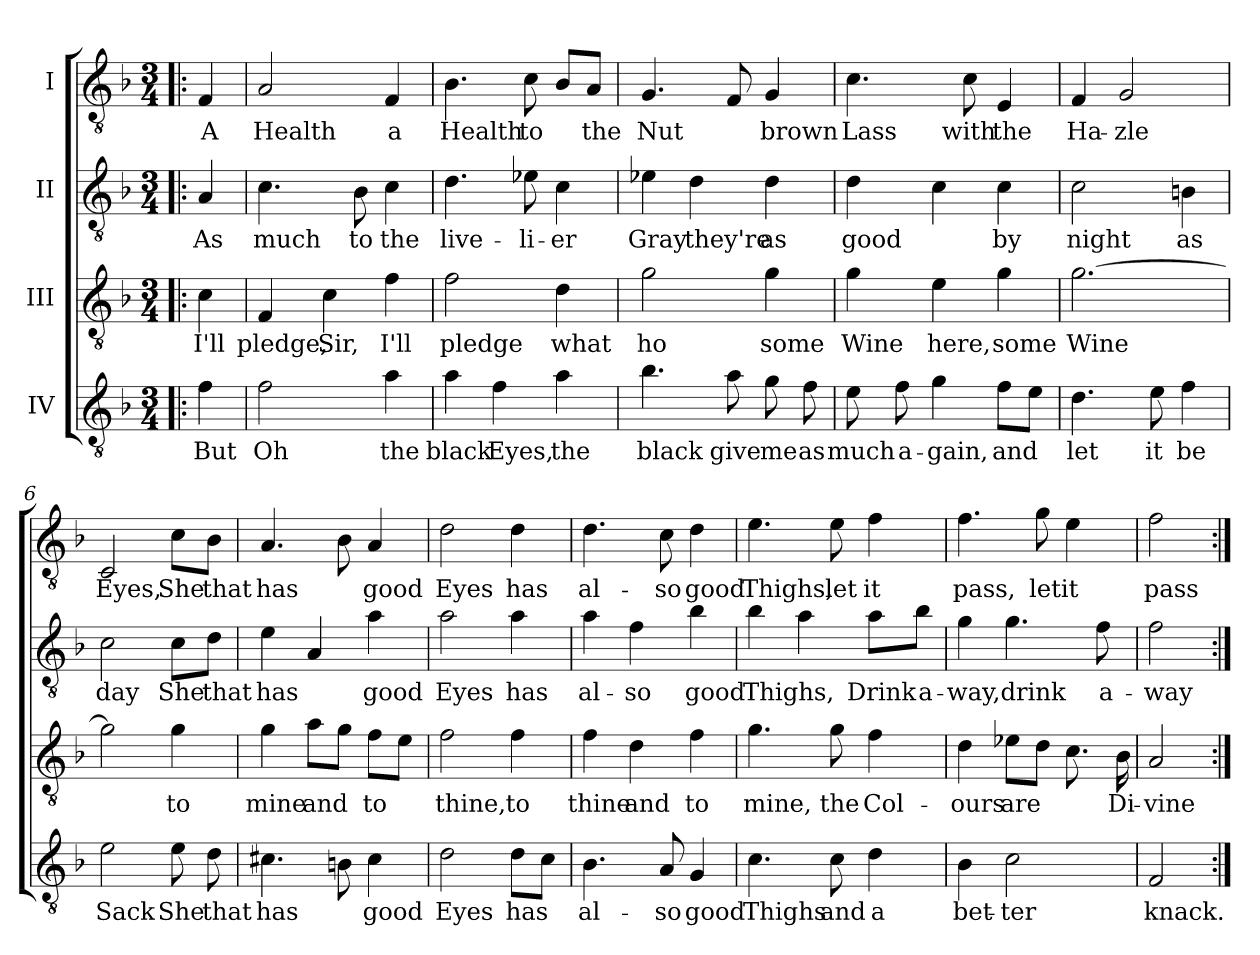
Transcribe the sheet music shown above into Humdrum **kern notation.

**kern	**text	**kern	**text	**kern	**text	**kern	**text
*part4	*part4	*part3	*part3	*part2	*part2	*part1	*part1
*staff4	*staff4	*staff3	*staff3	*staff2	*staff2	*staff1	*staff1
*I"IV	*	*I"III	*	*I"II	*	*I"I	*
*clefGv2	*	*clefGv2	*	*clefGv2	*	*clefGv2	*
*k[b-]	*	*k[b-]	*	*k[b-]	*	*k[b-]	*
*M3/4	*	*M3/4	*	*M3/4	*	*M3/4	*
=!|:	=!|:	=!|:	=!|:	=!|:	=!|:	=!|:	=!|:
!	!LO:LY:b	!	!LO:LY:b	!	!LO:LY:b	!	!LO:LY:b
4f\	But	4c\	I'll	4A/	As	4F/	A
=1	=1	=1	=1	=1	=1	=1	=1
!	!LO:LY:b	!	!LO:LY:b	!	!LO:LY:b	!	!LO:LY:b
2f\	Oh	4F/	pledge,	4.c\	much	2A/	Health
!	!	!	!LO:LY:b	!	!	!	!
.	.	4c\	Sir,	.	.	.	.
!	!	!	!	!	!LO:LY:b	!	!
.	.	.	.	8B-\	to	.	.
!	!LO:LY:b	!	!LO:LY:b	!	!LO:LY:b	!	!LO:LY:b
4a\	the	4f\	I'll	4c\	the	4F/	a
=2	=2	=2	=2	=2	=2	=2	=2
!	!LO:LY:b	!	!LO:LY:b	!	!LO:LY:b	!	!LO:LY:b
4a\	black	2f\	pledge	4.d\	live-	4.B-\	Health
!	!LO:LY:b	!	!	!	!	!	!
4f\	Eyes,	.	.	.	.	.	.
!	!	!	!	!	!LO:LY:b	!	!LO:LY:b
.	.	.	.	8e-X\	-li-	8c\	to
!	!LO:LY:b	!	!LO:LY:b	!	!LO:LY:b	!	!
4a\	the	4d\	what	4c\	-er	8B-/L	.
!	!	!	!	!	!	!	!LO:LY:b
.	.	.	.	.	.	8A/J	the
=3	=3	=3	=3	=3	=3	=3	=3
!	!LO:LY:b	!	!LO:LY:b	!	!LO:LY:b	!	!LO:LY:b
4.b-\	black	2g\	ho	4e-X\	Gray	4.G/	Nut
!	!	!	!	!	!LO:LY:b	!	!
.	.	.	.	4d\	they're	.	.
!	!LO:LY:b	!	!	!	!	!	!
8a\	give	.	.	.	.	8F/	.
!	!LO:LY:b	!	!LO:LY:b	!	!LO:LY:b	!	!LO:LY:b
8g\	me	4g\	some	4d\	as	4G/	brown
!	!LO:LY:b	!	!	!	!	!	!
8f\	as	.	.	.	.	.	.
=4	=4	=4	=4	=4	=4	=4	=4
!	!LO:LY:b	!	!LO:LY:b	!	!LO:LY:b	!	!LO:LY:b
8e\	much	4g\	Wine	4d\	good	4.c\	Lass
!	!LO:LY:b	!	!	!	!	!	!
8f\	a-	.	.	.	.	.	.
!	!LO:LY:b	!	!LO:LY:b	!	!	!	!
4g\	-gain,	4e\	here,	4c\	.	.	.
!	!	!	!	!	!	!	!LO:LY:b
.	.	.	.	.	.	8c\	with
!	!LO:LY:b	!	!LO:LY:b	!	!LO:LY:b	!	!LO:LY:b
8f\L	and	4g\	some	4c\	by	4E/	the
8e\J	.	.	.	.	.	.	.
!!LO:LB:g=z
=5	=5	=5	=5	=5	=5	=5	=5
!	!LO:LY:b	!	!LO:LY:b	!	!LO:LY:b	!	!LO:LY:b
4.d\	let	[2.g\	Wine	2c\	night	4F/	Ha-
!	!	!	!	!	!	!	!LO:LY:b
.	.	.	.	.	.	2G/	-zle
!	!LO:LY:b	!	!	!	!	!	!
8e\	it	.	.	.	.	.	.
!	!LO:LY:b	!	!	!	!LO:LY:b	!	!
4f\	be	.	.	4Bn\	as	.	.
=6	=6	=6	=6	=6	=6	=6	=6
!	!LO:LY:b	!	!	!	!LO:LY:b	!	!LO:LY:b
2e\	Sack	2g\]	.	2c\	day	2C/	Eyes,
!	!LO:LY:b	!	!LO:LY:b	!	!LO:LY:b	!	!LO:LY:b
8e\	She	4g\	to	8c\L	She	8c\L	She
!	!LO:LY:b	!	!	!	!LO:LY:b	!	!LO:LY:b
8d\	that	.	.	8d\J	that	8B-\J	that
=7	=7	=7	=7	=7	=7	=7	=7
!	!LO:LY:b	!	!LO:LY:b	!	!LO:LY:b	!	!LO:LY:b
4.c#X\	has	4g\	mine	4e\	has	4.A/	has
!	!	!	!LO:LY:b	!	!	!	!
.	.	8a\L	and	4A/	.	.	.
8Bn\	.	8g\J	.	.	.	8B-\	.
!	!LO:LY:b	!	!LO:LY:b	!	!LO:LY:b	!	!LO:LY:b
4c#\	good	8f\L	to	4a\	good	4A/	good
.	.	8e\J	.	.	.	.	.
=8	=8	=8	=8	=8	=8	=8	=8
!	!LO:LY:b	!	!LO:LY:b	!	!LO:LY:b	!	!LO:LY:b
2d\	Eyes	2f\	thine,	2a\	Eyes	2d\	Eyes
!	!LO:LY:b	!	!LO:LY:b	!	!LO:LY:b	!	!LO:LY:b
8d\L	has	4f\	to	4a\	has	4d\	has
8c\J	.	.	.	.	.	.	.
=9	=9	=9	=9	=9	=9	=9	=9
!	!LO:LY:b	!	!LO:LY:b	!	!LO:LY:b	!	!LO:LY:b
4.B-\	al-	4f\	thine	4a\	al-	4.d\	al-
!	!	!	!LO:LY:b	!	!LO:LY:b	!	!
.	.	4d\	and	4f\	-so	.	.
!	!LO:LY:b	!	!	!	!	!	!LO:LY:b
8A/	-so	.	.	.	.	8c\	-so
!	!LO:LY:b	!	!LO:LY:b	!	!LO:LY:b	!	!LO:LY:b
4G/	good	4f\	to	4b-\	good	4d\	good
=10	=10	=10	=10	=10	=10	=10	=10
!	!LO:LY:b	!	!LO:LY:b	!	!LO:LY:b	!	!LO:LY:b
4.c\	Thighs	4.g\	mine,	4b-\	Thighs,	4.e\	Thighs,
.	.	.	.	4a\	.	.	.
!	!LO:LY:b	!	!LO:LY:b	!	!	!	!LO:LY:b
8c\	and	8g\	the	.	.	8e\	let
!	!LO:LY:b	!	!LO:LY:b	!	!LO:LY:b	!	!LO:LY:b
4d\	a	4f\	Col-	8a\L	Drink	4f\	it
!	!	!	!	!	!LO:LY:b	!	!
.	.	.	.	8b-\J	a-	.	.
!!LO:LB:g=z
=11	=11	=11	=11	=11	=11	=11	=11
!	!LO:LY:b	!	!LO:LY:b	!	!LO:LY:b	!	!LO:LY:b
4B-\	bet-	4d\	-ours	4g\	-way,	4.f\	pass,
!	!LO:LY:b	!	!LO:LY:b	!	!LO:LY:b	!	!
2c\	-ter	8e-X\L	are	4.g\	drink	.	.
!	!	!	!	!	!	!	!LO:LY:b
.	.	8d\J	.	.	.	8g\	let
!	!	!	!	!	!	!	!LO:LY:b
.	.	8.c\	.	.	.	4e\	it
!	!	!	!	!	!LO:LY:b	!	!
.	.	.	.	8f\	a-	.	.
!	!	!	!LO:LY:b	!	!	!	!
.	.	16B-\	Di-	.	.	.	.
=12	=12	=12	=12	=12	=12	=12	=12
!	!LO:LY:b	!	!LO:LY:b	!	!LO:LY:b	!	!LO:LY:b
2F/	knack.	2A/	-vine	2f\	-way	2f\	pass
=:|!	=:|!	=:|!	=:|!	=:|!	=:|!	=:|!	=:|!
*-	*-	*-	*-	*-	*-	*-	*-
